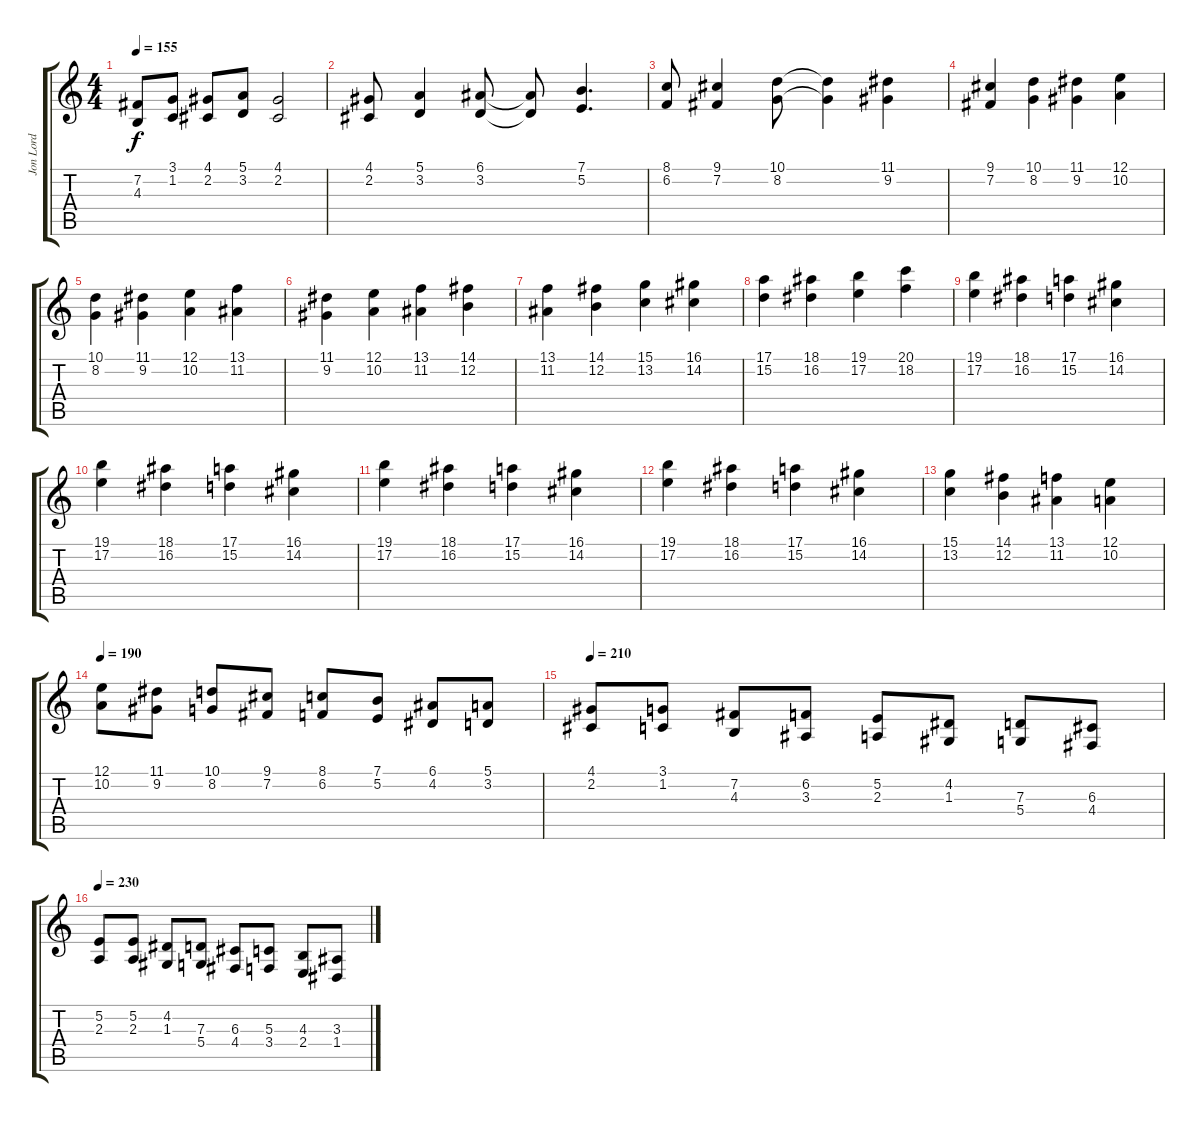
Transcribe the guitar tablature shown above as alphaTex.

\track ("Jon Lord" "Jon Lord") {instrument marimba}
\staff {score tabs}
\tuning (E4 B3 G3 D3 A2 E2) {hide}
\ts (4 4)
\tempo 155
\clef g2
\ks c
(7.2 4.3).8{dy f} (3.1 1.2).8 (4.1 2.2).8 (5.1 3.2).8 (4.1 2.2).2 |
(4.1 2.2).8 (5.1 3.2).4 (6.1 3.2).8 (6.1{t} 3.2{t}).8 (7.1 5.2).4{d} |
(8.1 6.2).8 (9.1 7.2).4 (10.1 8.2).8 (10.1{t} 8.2{t}).4 (11.1 9.2).4 |
(9.1 7.2).4 (10.1 8.2).4 (11.1 9.2).4 (12.1 10.2).4 |
(10.1 8.2).4 (11.1 9.2).4 (12.1 10.2).4 (13.1 11.2).4 |
(11.1 9.2).4 (12.1 10.2).4 (13.1 11.2).4 (14.1 12.2).4 |
(13.1 11.2).4 (14.1 12.2).4 (15.1 13.2).4 (16.1 14.2).4 |
(17.1 15.2).4 (18.1 16.2).4 (19.1 17.2).4 (20.1 18.2).4 |
(19.1 17.2).4 (18.1 16.2).4 (17.1 15.2).4 (16.1 14.2).4 |
(19.1 17.2).4 (18.1 16.2).4 (17.1 15.2).4 (16.1 14.2).4 |
(19.1 17.2).4 (18.1 16.2).4 (17.1 15.2).4 (16.1 14.2).4 |
(19.1 17.2).4 (18.1 16.2).4 (17.1 15.2).4 (16.1 14.2).4 |
(15.1 13.2).4 (14.1 12.2).4 (13.1 11.2).4 (12.1 10.2).4 |
\tempo 190
(12.1 10.2).8 (11.1 9.2).8 (10.1 8.2).8 (9.1 7.2).8 (8.1 6.2).8 (7.1 5.2).8 (6.1 4.2).8 (5.1 3.2).8 |
\tempo 210
(4.1 2.2).8 (3.1 1.2).8 (7.2 4.3).8 (6.2 3.3).8 (5.2 2.3).8 (4.2 1.3).8 (7.3 5.4).8 (6.3 4.4).8 |
\tempo 230
(5.2 2.3).8 (5.2 2.3).8 (4.2 1.3).8 (7.3 5.4).8 (6.3 4.4).8 (5.3 3.4).8 (4.3 2.4).8 (3.3 1.4).8
